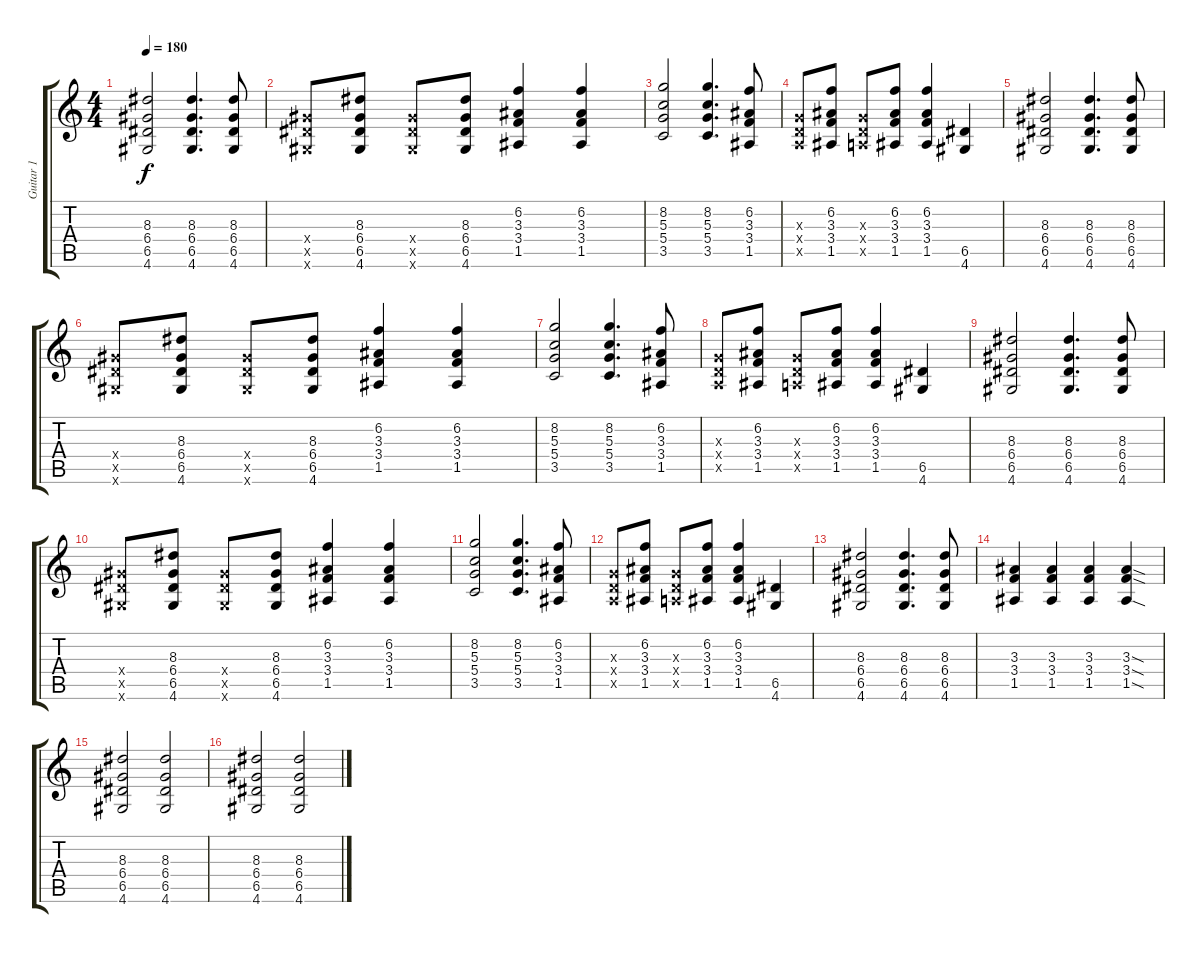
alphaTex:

\track ("Guitar 1" "Guitar 1") {instrument distortionguitar}
\staff {score tabs}
\tuning (E4 B3 G3 D3 A2 E2) {hide}
\ts (4 4)
\tempo 180
\clef g2
\ks c
(8.3 6.4 6.5 4.6).2{dy f} (8.3 6.4 6.5 4.6).4{d} (8.3 6.4 6.5 4.6).8 |
(6.4{x} 6.5{x} 4.6{x}).8 (8.3 6.4 6.5 4.6).8 (6.4{x} 6.5{x} 4.6{x}).8 (8.3 6.4 6.5 4.6).8 (6.2 3.3 3.4 1.5).4 (6.2 3.3 3.4 1.5).4 |
(8.2 5.3 5.4 3.5).2 (8.2 5.3 5.4 3.5).4{d} (6.2 3.3 3.4 1.5).8 |
(0.3{x} 0.4{x} 0.5{x}).8 (6.2 3.3 3.4 1.5).8 (0.3{x} 0.4{x} 0.5{x}).8 (6.2 3.3 3.4 1.5).8 (6.2 3.3 3.4 1.5).4 (6.5 4.6).4 |
(8.3 6.4 6.5 4.6).2 (8.3 6.4 6.5 4.6).4{d} (8.3 6.4 6.5 4.6).8 |
(6.4{x} 6.5{x} 4.6{x}).8 (8.3 6.4 6.5 4.6).8 (6.4{x} 6.5{x} 4.6{x}).8 (8.3 6.4 6.5 4.6).8 (6.2 3.3 3.4 1.5).4 (6.2 3.3 3.4 1.5).4 |
(8.2 5.3 5.4 3.5).2 (8.2 5.3 5.4 3.5).4{d} (6.2 3.3 3.4 1.5).8 |
(0.3{x} 0.4{x} 0.5{x}).8 (6.2 3.3 3.4 1.5).8 (0.3{x} 0.4{x} 0.5{x}).8 (6.2 3.3 3.4 1.5).8 (6.2 3.3 3.4 1.5).4 (6.5 4.6).4 |
(8.3 6.4 6.5 4.6).2 (8.3 6.4 6.5 4.6).4{d} (8.3 6.4 6.5 4.6).8 |
(6.4{x} 6.5{x} 4.6{x}).8 (8.3 6.4 6.5 4.6).8 (6.4{x} 6.5{x} 4.6{x}).8 (8.3 6.4 6.5 4.6).8 (6.2 3.3 3.4 1.5).4 (6.2 3.3 3.4 1.5).4 |
(8.2 5.3 5.4 3.5).2 (8.2 5.3 5.4 3.5).4{d} (6.2 3.3 3.4 1.5).8 |
(0.3{x} 0.4{x} 0.5{x}).8 (6.2 3.3 3.4 1.5).8 (0.3{x} 0.4{x} 0.5{x}).8 (6.2 3.3 3.4 1.5).8 (6.2 3.3 3.4 1.5).4 (6.5 4.6).4 |
(8.3 6.4 6.5 4.6).2 (8.3 6.4 6.5 4.6).4{d} (8.3 6.4 6.5 4.6).8 |
(3.3 3.4 1.5).4 (3.3 3.4 1.5).4 (3.3 3.4 1.5).4 (3.3{sod} 3.4{sod} 1.5{sod}).4 |
(8.3 6.4 6.5 4.6).2 (8.3 6.4 6.5 4.6).2 |
(8.3 6.4 6.5 4.6).2 (8.3 6.4 6.5 4.6).2
